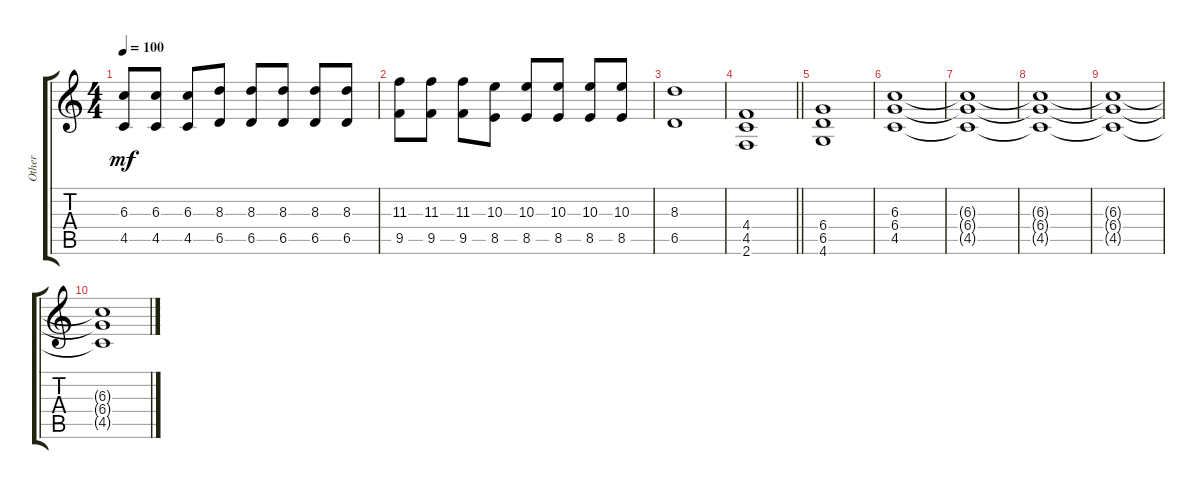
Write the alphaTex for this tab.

\track ("Other" "Other") {instrument distortionguitar}
\staff {score tabs}
\tuning (Eb4 Bb3 Gb3 Db3 Ab2 Eb2) {hide}
\ts (4 4)
\tempo 100
\clef g2
\ks c
(6.3 4.5).8{dy mf} (6.3 4.5).8 (6.3 4.5).8 (8.3 6.5).8 (8.3 6.5).8 (8.3 6.5).8 (8.3 6.5).8 (8.3 6.5).8 |
(11.3 9.5).8 (11.3 9.5).8 (11.3 9.5).8 (10.3 8.5).8 (10.3 8.5).8 (10.3 8.5).8 (10.3 8.5).8 (10.3 8.5).8 |
(8.3 6.5).1 |
\barLineRight lightlight
(4.4 4.5 2.6).1 |
(6.4 6.5 4.6).1 |
(6.3 6.4 4.5).1 |
(6.3{t} 6.4{t} 4.5{t}).1 |
(6.3{t} 6.4{t} 4.5{t}).1 |
(6.3{t} 6.4{t} 4.5{t}).1 |
(6.3{t} 6.4{t} 4.5{t}).1
